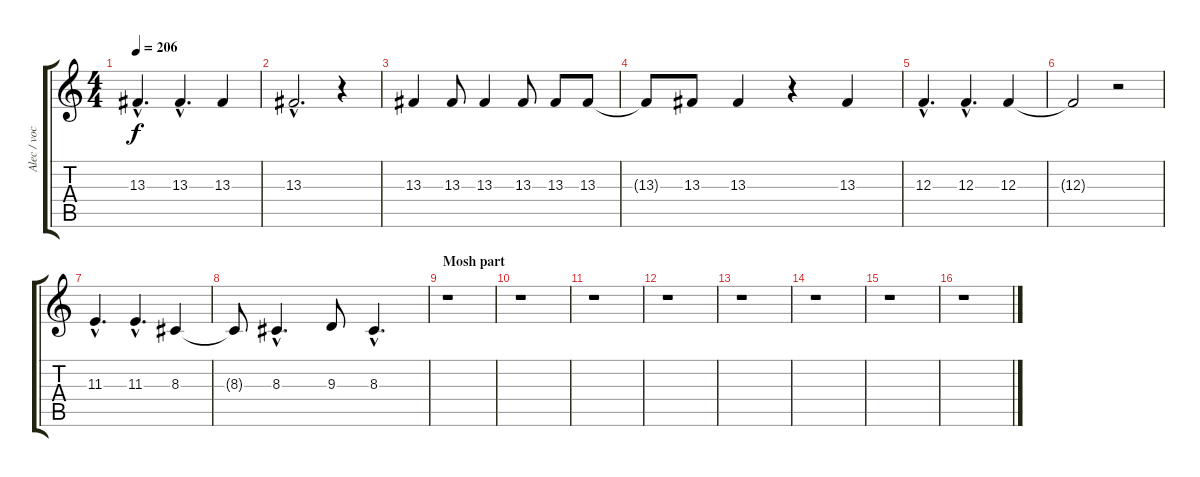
\track ("Alec / vocals" "Alec / voc") {instrument lead1square}
\staff {score tabs}
\tuning (D4 A3 F3 C3 G2 D2) {hide}
\ts (4 4)
\tempo 206
\clef g2
\ks c
13.3{hac}.4{d dy f} 13.3{hac}.4{d} 13.3.4 |
13.3{hac}.2{d} r.4 |
13.3.4 13.3.8 13.3.4 13.3.8 13.3.8 13.3.8 |
13.3{t}.8 13.3.8 13.3.4 r.4 13.3.4 |
12.3{hac}.4{d} 12.3{hac}.4{d} 12.3.4 |
12.3{t}.2 r.2 |
11.3{hac}.4{d} 11.3{hac}.4{d} 8.3.4 |
8.3{t}.8 8.3{hac}.4{d} 9.3.8 8.3{hac}.4{d} |
\section ("" "Mosh part")
r.1 |
r.1 |
r.1 |
r.1 |
r.1 |
r.1 |
r.1 |
r.1
